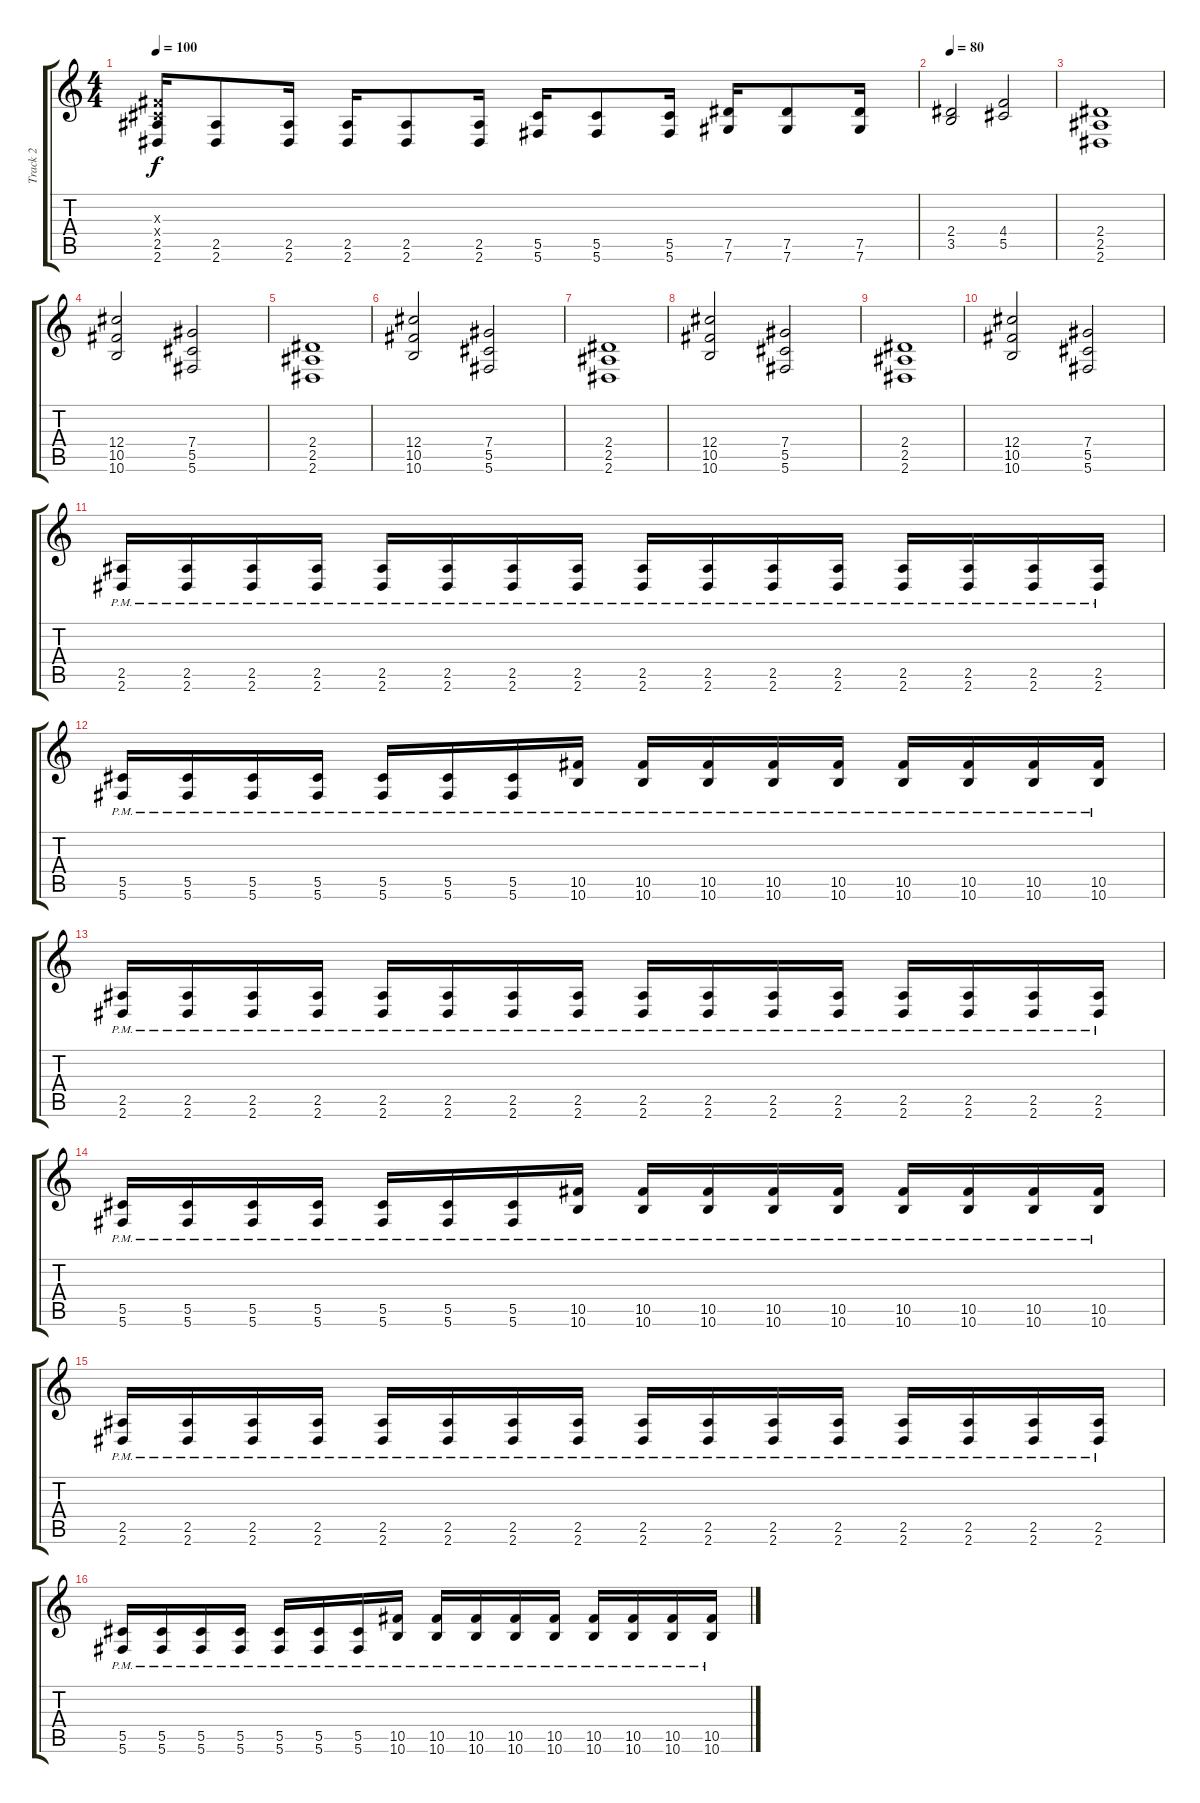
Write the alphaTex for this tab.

\track ("Track 2" "Track 2") {instrument distortionguitar}
\staff {score tabs}
\tuning (Eb4 Bb3 Gb3 Db3 Ab2 Db2) {hide}
\ts (4 4)
\tempo 100
\clef g2
\ks c
(0.3{x} 0.4{x} 2.5 2.6).16{dy f} (2.5 2.6).8 (2.5 2.6).16 (2.5 2.6).16 (2.5 2.6).8 (2.5 2.6).16 (5.5 5.6).16 (5.5 5.6).8 (5.5 5.6).16 (7.5 7.6).16 (7.5 7.6).8 (7.5 7.6).16 |
\tempo 80
(2.4 3.5).2 (4.4 5.5).2 |
(2.4 2.5 2.6).1 |
(12.4 10.5 10.6).2 (7.4 5.5 5.6).2 |
(2.4 2.5 2.6).1 |
(12.4 10.5 10.6).2 (7.4 5.5 5.6).2 |
(2.4 2.5 2.6).1 |
(12.4 10.5 10.6).2 (7.4 5.5 5.6).2 |
(2.4 2.5 2.6).1 |
(12.4 10.5 10.6).2 (7.4 5.5 5.6).2 |
(2.5{pm} 2.6{pm}).16 (2.5{pm} 2.6{pm}).16 (2.5{pm} 2.6{pm}).16 (2.5{pm} 2.6{pm}).16 (2.5{pm} 2.6{pm}).16 (2.5{pm} 2.6{pm}).16 (2.5{pm} 2.6{pm}).16 (2.5{pm} 2.6{pm}).16 (2.5{pm} 2.6{pm}).16 (2.5{pm} 2.6{pm}).16 (2.5{pm} 2.6{pm}).16 (2.5{pm} 2.6{pm}).16 (2.5{pm} 2.6{pm}).16 (2.5{pm} 2.6{pm}).16 (2.5{pm} 2.6{pm}).16 (2.5{pm} 2.6{pm}).16 |
(5.5{pm} 5.6{pm}).16 (5.5{pm} 5.6{pm}).16 (5.5{pm} 5.6{pm}).16 (5.5{pm} 5.6{pm}).16 (5.5{pm} 5.6{pm}).16 (5.5{pm} 5.6{pm}).16 (5.5{pm} 5.6{pm}).16 (10.5{pm} 10.6{pm}).16 (10.5{pm} 10.6{pm}).16 (10.5{pm} 10.6{pm}).16 (10.5{pm} 10.6{pm}).16 (10.5{pm} 10.6{pm}).16 (10.5{pm} 10.6{pm}).16 (10.5{pm} 10.6{pm}).16 (10.5{pm} 10.6{pm}).16 (10.5{pm} 10.6{pm}).16 |
(2.5{pm} 2.6{pm}).16 (2.5{pm} 2.6{pm}).16 (2.5{pm} 2.6{pm}).16 (2.5{pm} 2.6{pm}).16 (2.5{pm} 2.6{pm}).16 (2.5{pm} 2.6{pm}).16 (2.5{pm} 2.6{pm}).16 (2.5{pm} 2.6{pm}).16 (2.5{pm} 2.6{pm}).16 (2.5{pm} 2.6{pm}).16 (2.5{pm} 2.6{pm}).16 (2.5{pm} 2.6{pm}).16 (2.5{pm} 2.6{pm}).16 (2.5{pm} 2.6{pm}).16 (2.5{pm} 2.6{pm}).16 (2.5{pm} 2.6{pm}).16 |
(5.5{pm} 5.6{pm}).16 (5.5{pm} 5.6{pm}).16 (5.5{pm} 5.6{pm}).16 (5.5{pm} 5.6{pm}).16 (5.5{pm} 5.6{pm}).16 (5.5{pm} 5.6{pm}).16 (5.5{pm} 5.6{pm}).16 (10.5{pm} 10.6{pm}).16 (10.5{pm} 10.6{pm}).16 (10.5{pm} 10.6{pm}).16 (10.5{pm} 10.6{pm}).16 (10.5{pm} 10.6{pm}).16 (10.5{pm} 10.6{pm}).16 (10.5{pm} 10.6{pm}).16 (10.5{pm} 10.6{pm}).16 (10.5{pm} 10.6{pm}).16 |
(2.5{pm} 2.6{pm}).16 (2.5{pm} 2.6{pm}).16 (2.5{pm} 2.6{pm}).16 (2.5{pm} 2.6{pm}).16 (2.5{pm} 2.6{pm}).16 (2.5{pm} 2.6{pm}).16 (2.5{pm} 2.6{pm}).16 (2.5{pm} 2.6{pm}).16 (2.5{pm} 2.6{pm}).16 (2.5{pm} 2.6{pm}).16 (2.5{pm} 2.6{pm}).16 (2.5{pm} 2.6{pm}).16 (2.5{pm} 2.6{pm}).16 (2.5{pm} 2.6{pm}).16 (2.5{pm} 2.6{pm}).16 (2.5{pm} 2.6{pm}).16 |
(5.5{pm} 5.6{pm}).16 (5.5{pm} 5.6{pm}).16 (5.5{pm} 5.6{pm}).16 (5.5{pm} 5.6{pm}).16 (5.5{pm} 5.6{pm}).16 (5.5{pm} 5.6{pm}).16 (5.5{pm} 5.6{pm}).16 (10.5{pm} 10.6{pm}).16 (10.5{pm} 10.6{pm}).16 (10.5{pm} 10.6{pm}).16 (10.5{pm} 10.6{pm}).16 (10.5{pm} 10.6{pm}).16 (10.5{pm} 10.6{pm}).16 (10.5{pm} 10.6{pm}).16 (10.5{pm} 10.6{pm}).16 (10.5{pm} 10.6{pm}).16
